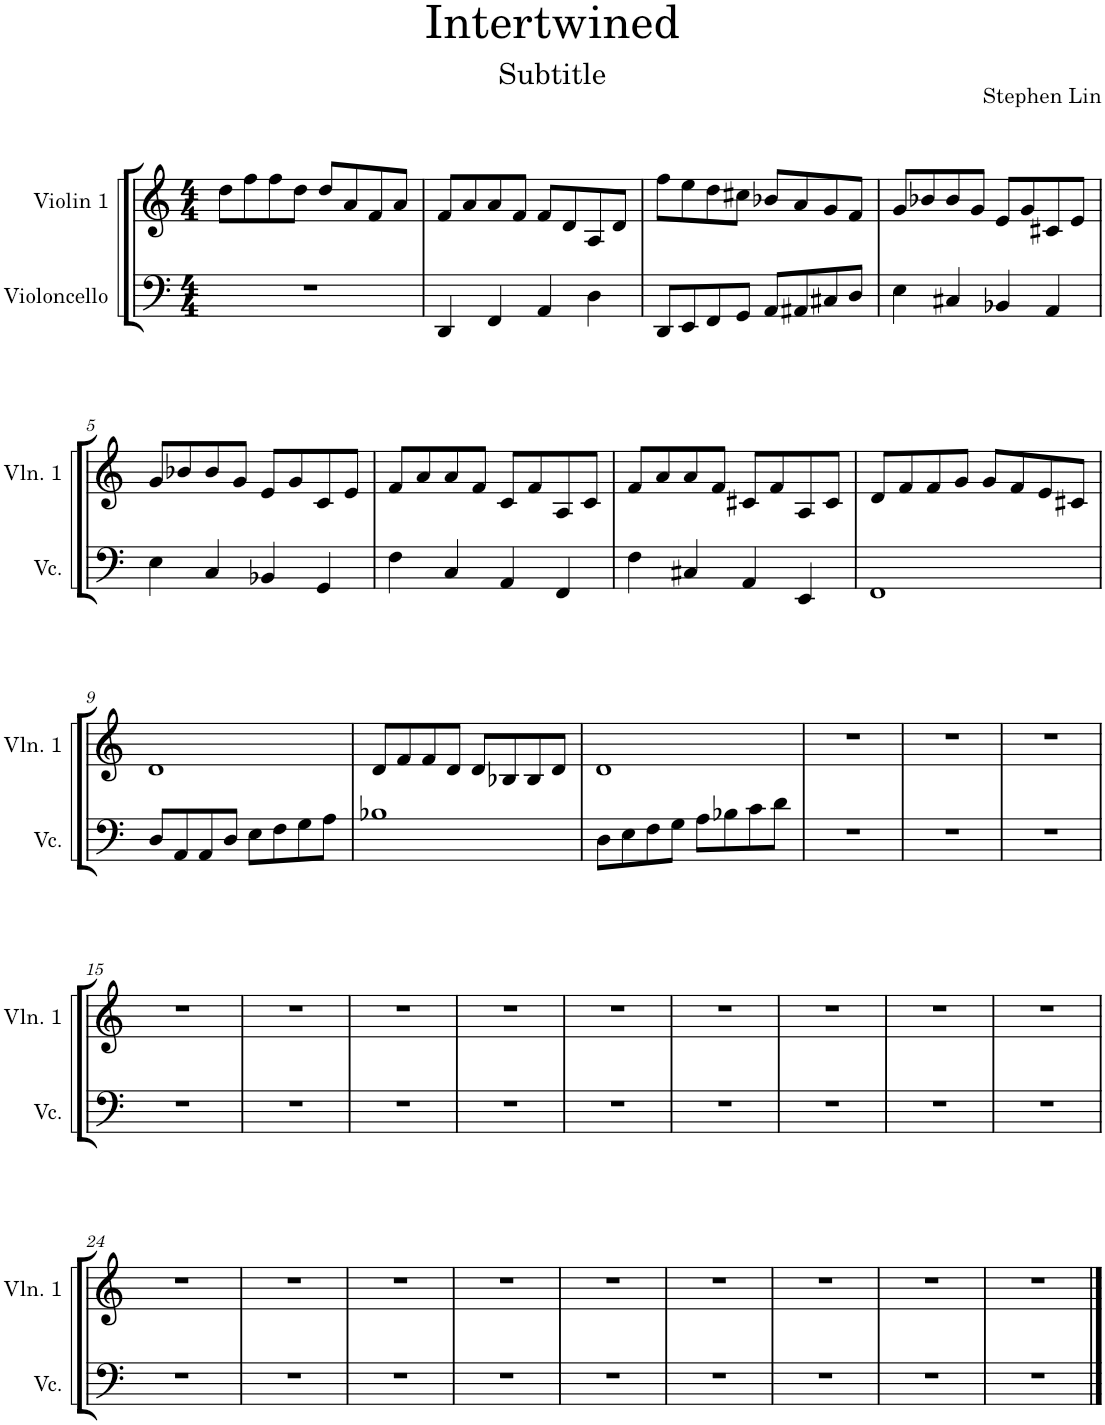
**kern	**kern
*part2	*part1
*staff2	*staff1
*I"Violoncello	*I"Violin 1
*I'Vc.	*I'Vln. 1
*clefF4	*clefG2
*k[]	*k[]
*M4/4	*M4/4
=1	=1
1r	8dd\L
.	8ff\
.	8ff\
.	8dd\J
.	8dd/L
.	8a/
.	8f/
.	8a/J
=2	=2
4DD/	8f/L
.	8a/
4FF/	8a/
.	8f/J
4AA/	8f/L
.	8d/
4D\	8A/
.	8d/J
=3	=3
8DD/L	8ff\L
8EE/	8ee\
8FF/	8dd\
8GG/J	8cc#X\J
8AA/L	8b-X/L
8AA#X/	8a/
8C#X/	8g/
8D/J	8f/J
=4	=4
4E\	8g/L
.	8b-X/
4C#X/	8b-/
.	8g/J
4BB-X/	8e/L
.	8g/
4AA/	8c#X/
.	8e/J
!!LO:LB:g=z
=5	=5
4E\	8g/L
.	8b-X/
4C/	8b-/
.	8g/J
4BB-X/	8e/L
.	8g/
4GG/	8c/
.	8e/J
=6	=6
4F\	8f/L
.	8a/
4C/	8a/
.	8f/J
4AA/	8c/L
.	8f/
4FF/	8A/
.	8c/J
=7	=7
4F\	8f/L
.	8a/
4C#X/	8a/
.	8f/J
4AA/	8c#X/L
.	8f/
4EE/	8A/
.	8c#/J
=8	=8
1FF	8d/L
.	8f/
.	8f/
.	8g/J
.	8g/L
.	8f/
.	8e/
.	8c#X/J
!!LO:LB:g=z
=9	=9
8D/L	1d
8AA/	.
8AA/	.
8D/J	.
8E\L	.
8F\	.
8G\	.
8A\J	.
=10	=10
1B-X	8d/L
.	8f/
.	8f/
.	8d/J
.	8d/L
.	8B-X/
.	8B-/
.	8d/J
=11	=11
8D\L	1d
8E\	.
8F\	.
8G\J	.
8A\L	.
8B-X\	.
8c\	.
8d\J	.
=12	=12
1r	1r
=13	=13
1r	1r
=14	=14
1r	1r
!!LO:LB:g=z
=15	=15
1r	1r
=16	=16
1r	1r
=17	=17
1r	1r
=18	=18
1r	1r
=19	=19
1r	1r
=20	=20
1r	1r
=21	=21
1r	1r
=22	=22
1r	1r
=23	=23
1r	1r
!!LO:LB:g=z
=24	=24
1r	1r
=25	=25
1r	1r
=26	=26
1r	1r
=27	=27
1r	1r
=28	=28
1r	1r
=29	=29
1r	1r
=30	=30
1r	1r
=31	=31
1r	1r
=32	=32
1r	1r
==	==
*-	*-
